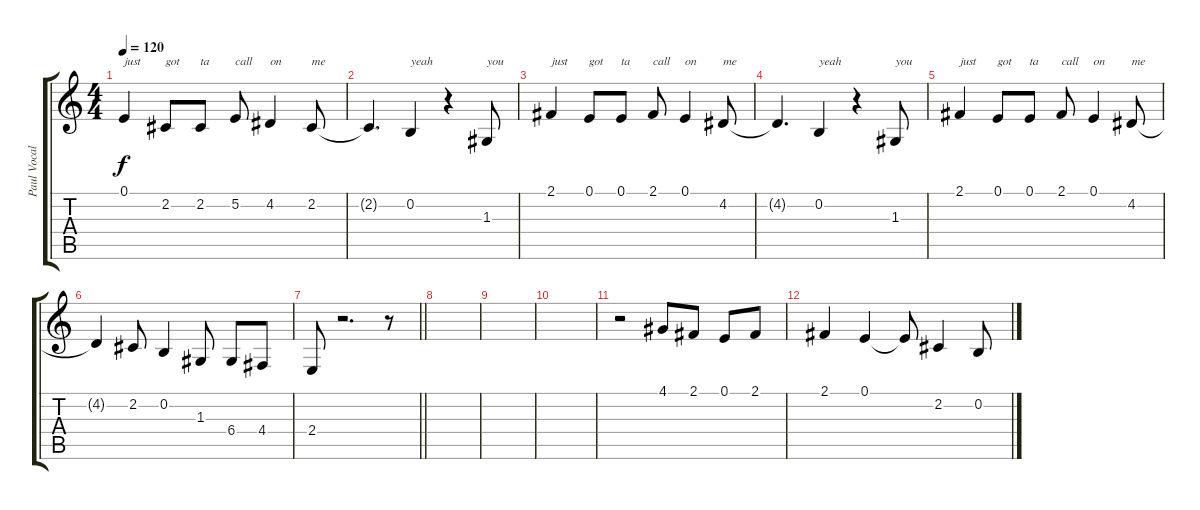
\track ("Paul Vocals" "Paul Vocal") {instrument brightacousticpiano}
\staff {score tabs}
\tuning (E4 B3 G3 D3 A2 E2) {hide}
\ts (4 4)
\tempo 120
\clef g2
\ks c
0.1.4{txt "just" dy f} 2.2.8{txt "got"} 2.2.8{txt "ta"} 5.2.8{txt "call"} 4.2.4{txt "on"} 2.2.8{txt "me"} |
2.2{t}.4{d} 0.2.4{txt "yeah"} r.4 1.3.8{txt "you"} |
2.1.4{txt "just"} 0.1.8{txt "got"} 0.1.8{txt "ta"} 2.1.8{txt "call"} 0.1.4{txt "on"} 4.2.8{txt "me"} |
4.2{t}.4{d} 0.2.4{txt "yeah"} r.4 1.3.8{txt "you"} |
2.1.4{txt "just"} 0.1.8{txt "got"} 0.1.8{txt "ta"} 2.1.8{txt "call"} 0.1.4{txt "on"} 4.2.8{txt "me"} |
4.2{t}.4 2.2.8 0.2.4 1.3.8 6.4.8 4.4.8 |
\barLineRight lightlight
2.4.8 r.2{d} r.8 |
|
|
|
r.2 4.1.8 2.1.8 0.1.8 2.1.8 |
2.1.4 0.1.4 0.1{t}.8 2.2.4 0.2.8
